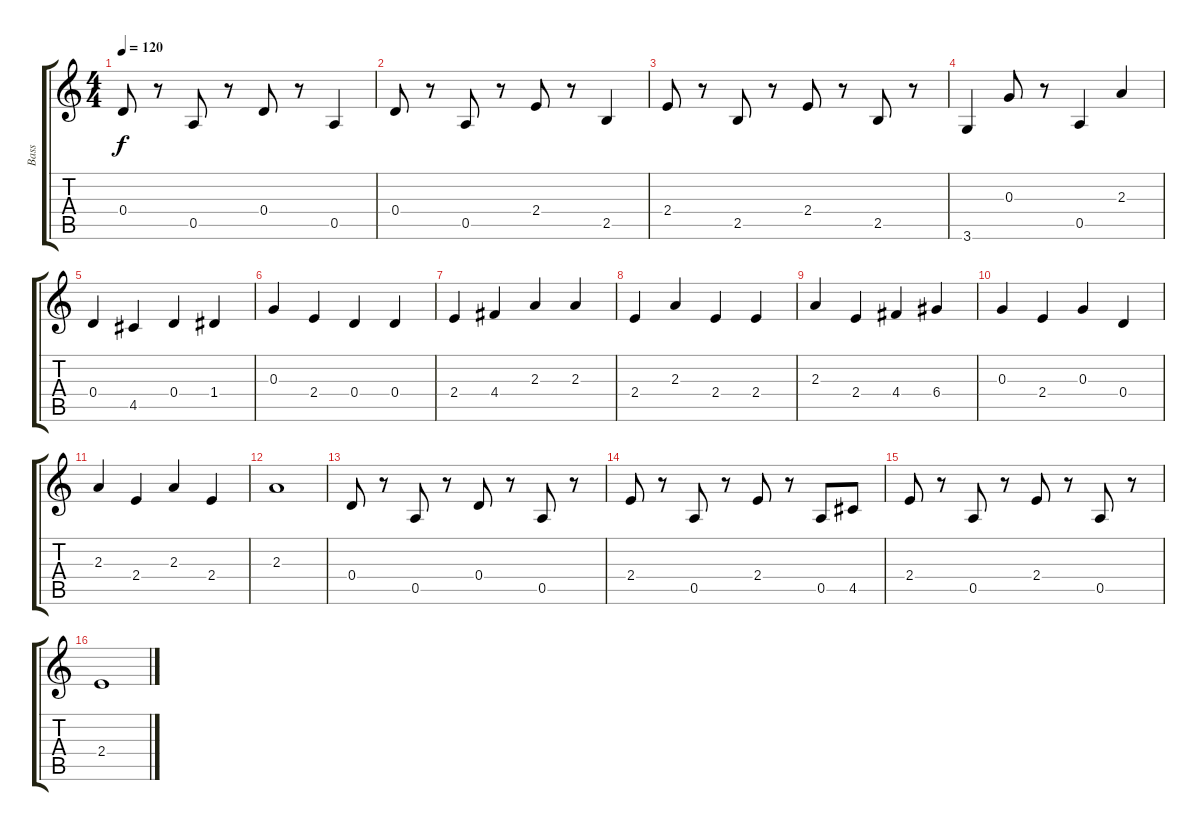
\track ("Bass" "Bass") {instrument acousticbass}
\staff {score tabs}
\tuning (E4 B3 G3 D3 A2 E2) {hide}
\ts (4 4)
\tempo 120
\clef g2
\ks c
0.4.8{dy f} r.8 0.5.8 r.8 0.4.8 r.8 0.5.4 |
0.4.8 r.8 0.5.8 r.8 2.4.8 r.8 2.5.4 |
2.4.8 r.8 2.5.8 r.8 2.4.8 r.8 2.5.8 r.8 |
3.6.4 0.3.8 r.8 0.5.4 2.3.4 |
0.4.4 4.5.4 0.4.4 1.4.4 |
0.3.4 2.4.4 0.4.4 0.4.4 |
2.4.4 4.4.4 2.3.4 2.3.4 |
2.4.4 2.3.4 2.4.4 2.4.4 |
2.3.4 2.4.4 4.4.4 6.4.4 |
0.3.4 2.4.4 0.3.4 0.4.4 |
2.3.4 2.4.4 2.3.4 2.4.4 |
2.3.1 |
0.4.8 r.8 0.5.8 r.8 0.4.8 r.8 0.5.8 r.8 |
2.4.8 r.8 0.5.8 r.8 2.4.8 r.8 0.5.8 4.5.8 |
2.4.8 r.8 0.5.8 r.8 2.4.8 r.8 0.5.8 r.8 |
2.4.1
